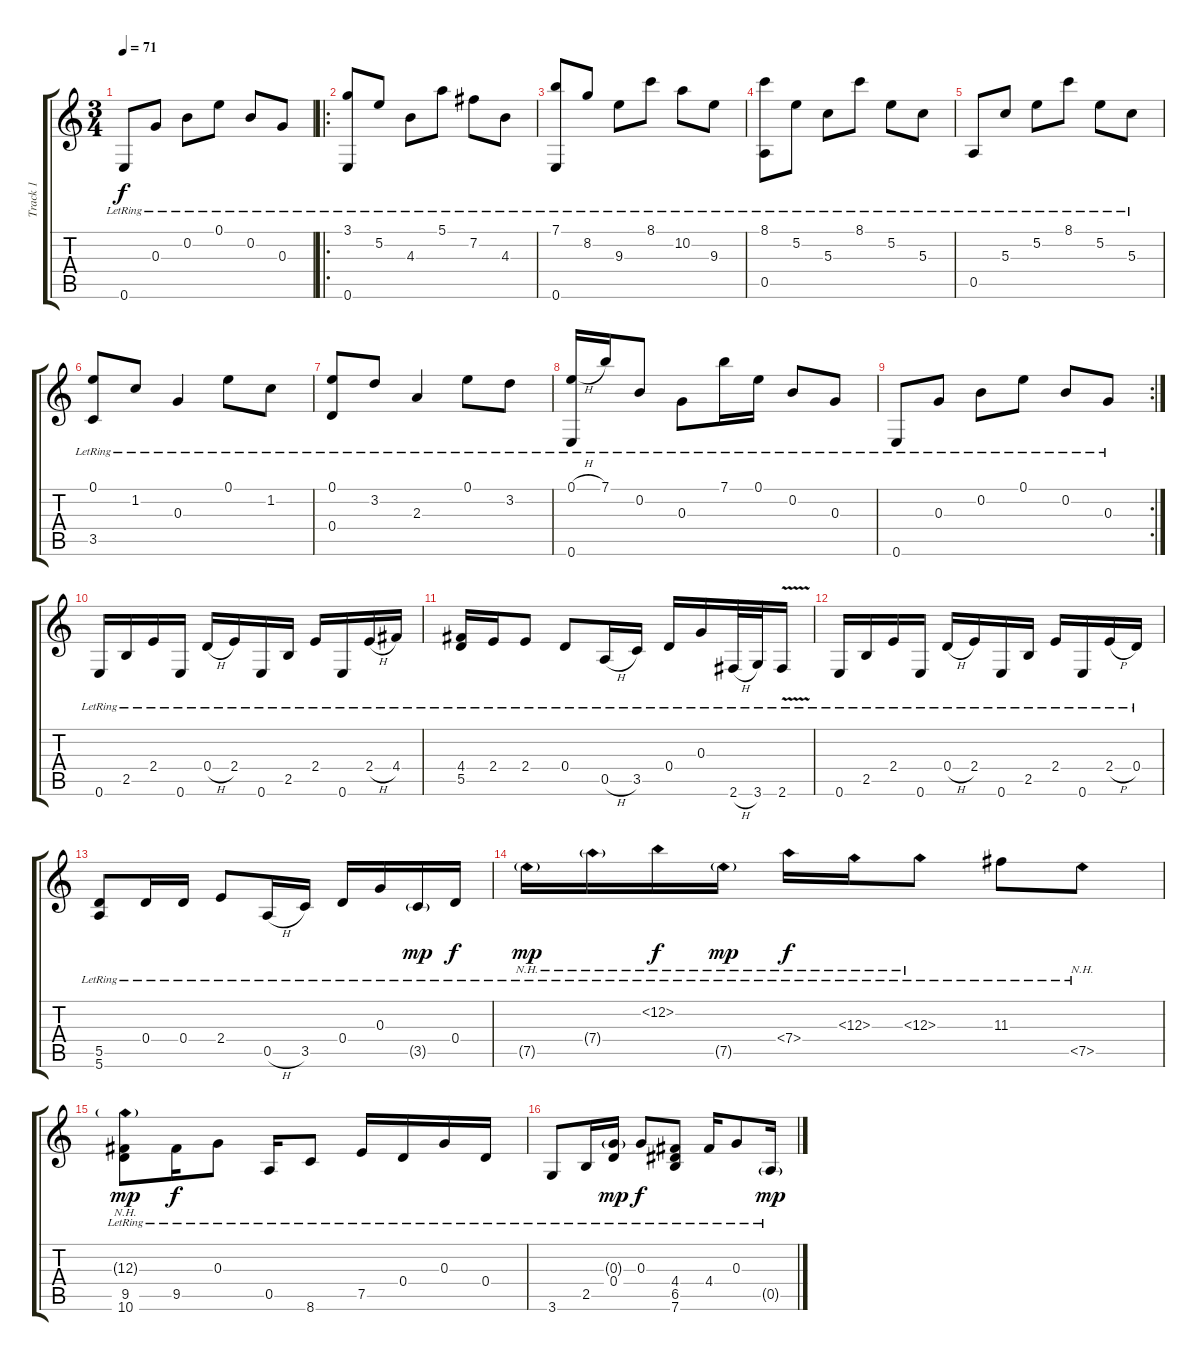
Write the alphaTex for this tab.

\track ("Track 1" "Track 1") {instrument acousticguitarsteel}
\staff {score tabs}
\tuning (E4 B3 G3 D3 A2 E2) {hide}
\ts (3 4)
\tempo 71
\clef g2
\ks c
0.6{lr}.8{dy f} 0.3{lr}.8 0.2{lr}.8 0.1{lr}.8 0.2{lr}.8 0.3{lr}.8 |
\ro
(3.1{lr} 0.6{lr}).8 5.2{lr}.8 4.3{lr}.8 5.1{lr}.8 7.2{lr}.8 4.3{lr}.8 |
(7.1{lr} 0.6{lr}).8 8.2{lr}.8 9.3{lr}.8 8.1{lr}.8 10.2{lr}.8 9.3{lr}.8 |
(8.1{lr} 0.5{lr}).8 5.2{lr}.8 5.3{lr}.8 8.1{lr}.8 5.2{lr}.8 5.3{lr}.8 |
0.5{lr}.8 5.3{lr}.8 5.2{lr}.8 8.1{lr}.8 5.2{lr}.8 5.3{lr}.8 |
(0.1{lr} 3.5{lr}).8 1.2{lr}.8 0.3{lr}.4 0.1{lr}.8 1.2{lr}.8 |
(0.1{lr} 0.4{lr}).8 3.2{lr}.8 2.3{lr}.4 0.1{lr}.8 3.2{lr}.8 |
(0.1{h lr} 0.6{lr}).16 7.1{lr}.16 0.2{lr}.8 0.3{lr}.8 7.1{lr}.16 0.1{lr}.16 0.2{lr}.8 0.3{lr}.8 |
\rc 2
0.6{lr}.8 0.3{lr}.8 0.2{lr}.8 0.1{lr}.8 0.2{lr}.8 0.3{lr}.8 |
0.6{lr}.16 2.5{lr}.16 2.4{lr}.16 0.6{lr}.16 0.4{h lr}.16 2.4{lr}.16 0.6{lr}.16 2.5{lr}.16 2.4{lr}.16 0.6{lr}.16 2.4{h lr}.16 4.4{lr}.16 |
(4.4{lr} 5.5{lr}).16 2.4{lr}.16 2.4{lr}.8 0.4{lr}.8 0.5{h lr}.16 3.5{lr}.16 0.4{lr}.16 0.3{lr}.16 2.6{h lr}.32 3.6{lr}.32 2.6{v lr}.16 |
0.6{lr}.16 2.5{lr}.16 2.4{lr}.16 0.6{lr}.16 0.4{h lr}.16 2.4{lr}.16 0.6{lr}.16 2.5{lr}.16 2.4{lr}.16 0.6{lr}.16 2.4{h lr}.16 0.4{lr}.16 |
(5.5{lr} 5.6{lr}).8 0.4{lr}.16 0.4{lr}.16 2.4{lr}.8 0.5{h lr}.16 3.5{lr}.16 0.4{lr}.16 0.3{lr}.16 3.5{g lr}.16{dy mp} 0.4{lr}.16{dy f} |
7.5{nh g lr}.16{dy mp} 7.4{nh g lr}.16 12.2{nh lr}.16{dy f} 7.5{nh g lr}.16{dy mp} 7.4{nh lr}.16{dy f} 12.3{nh lr}.16 12.3{nh lr}.8 11.3{lr}.8 7.5{nh lr}.8 |
(12.3{nh g lr} 9.5{lr} 10.6{lr}).8{dy mp} 9.5{lr}.16{dy f} 0.3{lr}.8 0.5{lr}.16 8.6{lr}.8 7.5{lr}.16 0.4{lr}.16 0.3{lr}.16 0.4{lr}.16 |
3.6{lr}.8 2.5{lr}.16 (0.3{g lr} 0.4{lr}).16{dy mp} 0.3{lr}.8{dy f} (4.4{lr} 6.5{lr} 7.6{lr}).8 4.4{lr}.16 0.3{lr}.8 0.5{g lr}.16{dy mp}
